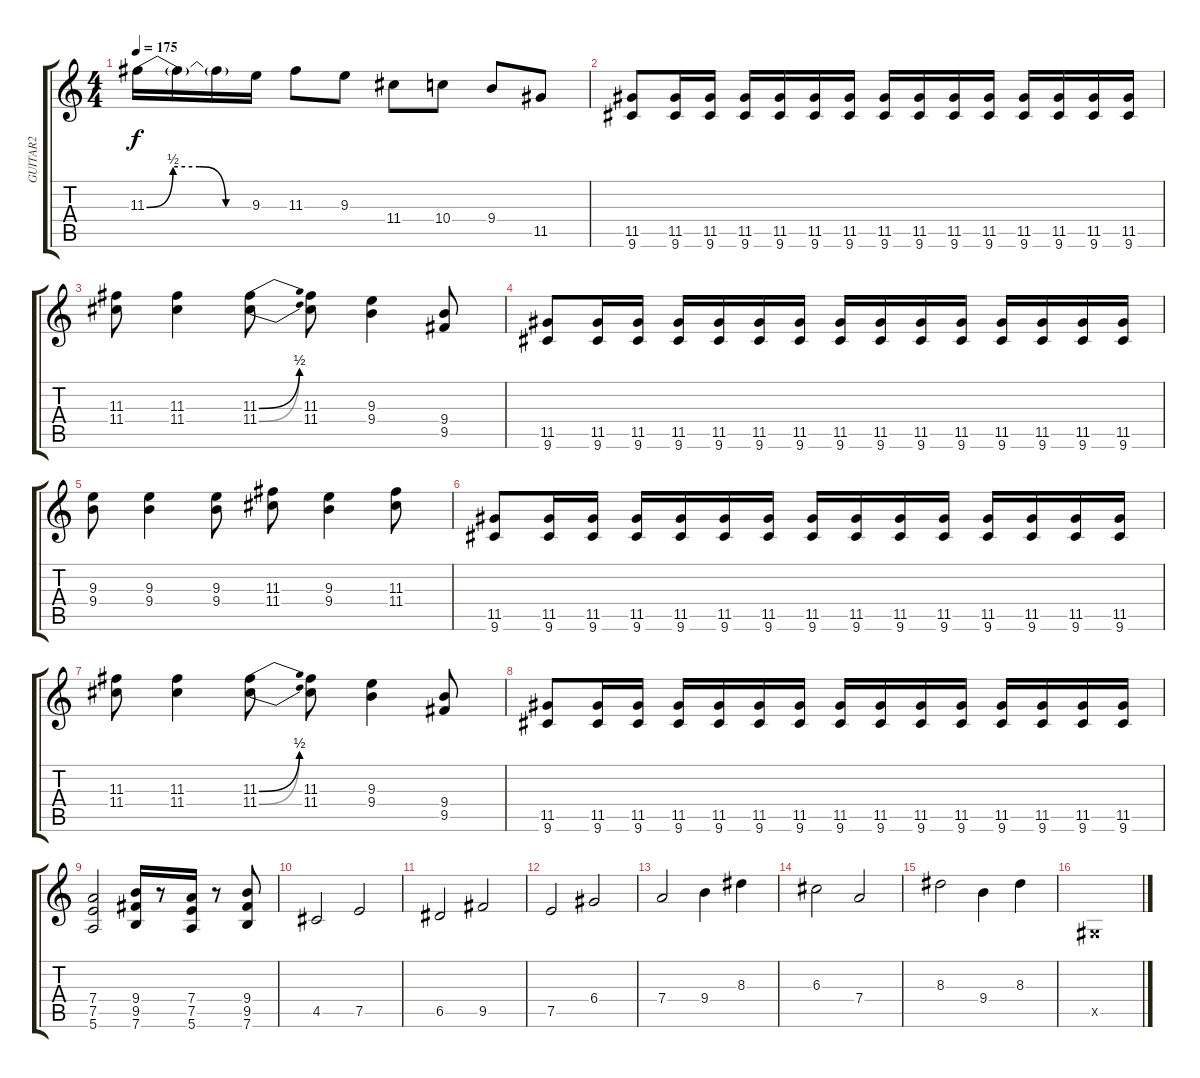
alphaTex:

\track ("GUITAR2" "GUITAR2") {instrument distortionguitar}
\staff {score tabs}
\tuning (E4 B3 G3 D3 A2 E2) {hide}
\ts (4 4)
\tempo 175
\clef g2
\ks c
11.3{be (custom 0 0 15 2 30 2 45 0 60 0)}.16{dy f} 11.3{t}.16 11.3{t}.16 9.3.16 11.3.8 9.3.8 11.4.8 10.4.8 9.4.8 11.5.8 |
(11.5 9.6).8 (11.5 9.6).16 (11.5 9.6).16 (11.5 9.6).16 (11.5 9.6).16 (11.5 9.6).16 (11.5 9.6).16 (11.5 9.6).16 (11.5 9.6).16 (11.5 9.6).16 (11.5 9.6).16 (11.5 9.6).16 (11.5 9.6).16 (11.5 9.6).16 (11.5 9.6).16 |
(11.3 11.4).8 (11.3 11.4).4 (11.3{be (bend 0 0 60 2)} 11.4{be (bend 0 0 60 2)}).8 (11.3 11.4).8 (9.3 9.4).4 (9.4 9.5).8 |
(11.5 9.6).8 (11.5 9.6).16 (11.5 9.6).16 (11.5 9.6).16 (11.5 9.6).16 (11.5 9.6).16 (11.5 9.6).16 (11.5 9.6).16 (11.5 9.6).16 (11.5 9.6).16 (11.5 9.6).16 (11.5 9.6).16 (11.5 9.6).16 (11.5 9.6).16 (11.5 9.6).16 |
(9.3 9.4).8 (9.3 9.4).4 (9.3 9.4).8 (11.3 11.4).8 (9.3 9.4).4 (11.3 11.4).8 |
(11.5 9.6).8 (11.5 9.6).16 (11.5 9.6).16 (11.5 9.6).16 (11.5 9.6).16 (11.5 9.6).16 (11.5 9.6).16 (11.5 9.6).16 (11.5 9.6).16 (11.5 9.6).16 (11.5 9.6).16 (11.5 9.6).16 (11.5 9.6).16 (11.5 9.6).16 (11.5 9.6).16 |
(11.3 11.4).8 (11.3 11.4).4 (11.3{be (bend 0 0 60 2)} 11.4{be (bend 0 0 60 2)}).8 (11.3 11.4).8 (9.3 9.4).4 (9.4 9.5).8 |
(11.5 9.6).8 (11.5 9.6).16 (11.5 9.6).16 (11.5 9.6).16 (11.5 9.6).16 (11.5 9.6).16 (11.5 9.6).16 (11.5 9.6).16 (11.5 9.6).16 (11.5 9.6).16 (11.5 9.6).16 (11.5 9.6).16 (11.5 9.6).16 (11.5 9.6).16 (11.5 9.6).16 |
(7.4 7.5 5.6).2 (9.4 9.5 7.6).16 r.8 (7.4 7.5 5.6).16 r.8 (9.4 9.5 7.6).8 |
4.5.2 7.5.2 |
6.5.2 9.5.2 |
7.5.2 6.4.2 |
7.4.2 9.4.4 8.3.4 |
6.3.2 7.4.2 |
8.3.2 9.4.4 8.3.4 |
-1.5{x}.1
